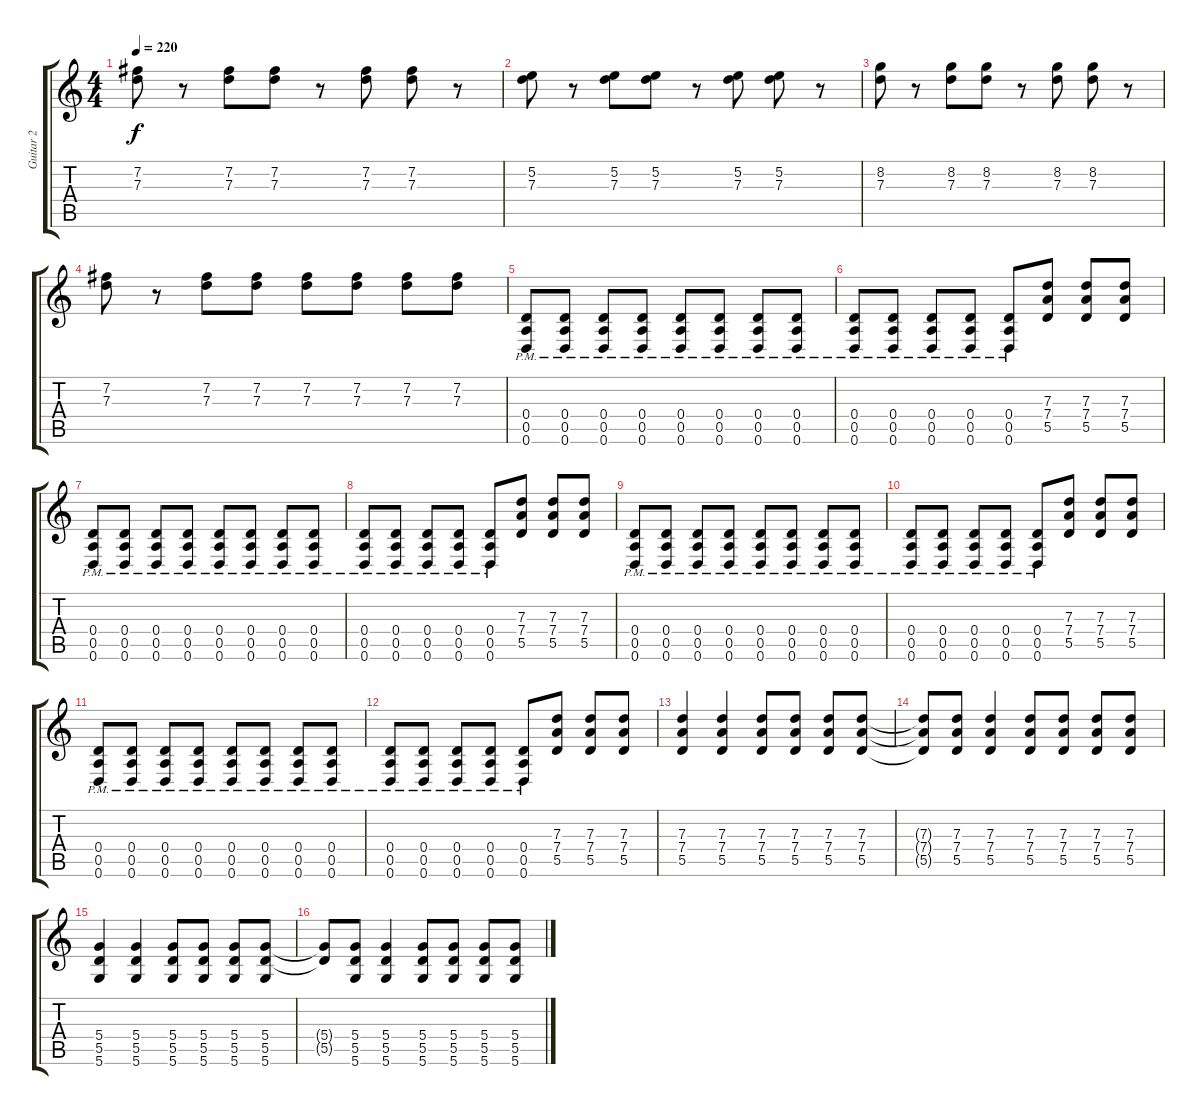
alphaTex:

\track ("Guitar 2" "Guitar 2") {instrument distortionguitar}
\staff {score tabs}
\tuning (E4 B3 G3 D3 A2 D2) {hide}
\ts (4 4)
\tempo 220
\clef g2
\ks c
(7.2 7.3).8{dy f} r.8 (7.2 7.3).8 (7.2 7.3).8 r.8 (7.2 7.3).8 (7.2 7.3).8 r.8 |
(5.2 7.3).8 r.8 (5.2 7.3).8 (5.2 7.3).8 r.8 (5.2 7.3).8 (5.2 7.3).8 r.8 |
(8.2 7.3).8 r.8 (8.2 7.3).8 (8.2 7.3).8 r.8 (8.2 7.3).8 (8.2 7.3).8 r.8 |
(7.2 7.3).8 r.8 (7.2 7.3).8 (7.2 7.3).8 (7.2 7.3).8 (7.2 7.3).8 (7.2 7.3).8 (7.2 7.3).8 |
(0.4{pm} 0.5{pm} 0.6{pm}).8 (0.4{pm} 0.5{pm} 0.6{pm}).8 (0.4{pm} 0.5{pm} 0.6{pm}).8 (0.4{pm} 0.5{pm} 0.6{pm}).8 (0.4{pm} 0.5{pm} 0.6{pm}).8 (0.4{pm} 0.5{pm} 0.6{pm}).8 (0.4{pm} 0.5{pm} 0.6{pm}).8 (0.4{pm} 0.5{pm} 0.6{pm}).8 |
(0.4{pm} 0.5{pm} 0.6{pm}).8 (0.4{pm} 0.5{pm} 0.6{pm}).8 (0.4{pm} 0.5{pm} 0.6{pm}).8 (0.4{pm} 0.5{pm} 0.6{pm}).8 (0.4{pm} 0.5{pm} 0.6{pm}).8 (7.3 7.4 5.5).8 (7.3 7.4 5.5).8 (7.3 7.4 5.5).8 |
(0.4{pm} 0.5{pm} 0.6{pm}).8 (0.4{pm} 0.5{pm} 0.6{pm}).8 (0.4{pm} 0.5{pm} 0.6{pm}).8 (0.4{pm} 0.5{pm} 0.6{pm}).8 (0.4{pm} 0.5{pm} 0.6{pm}).8 (0.4{pm} 0.5{pm} 0.6{pm}).8 (0.4{pm} 0.5{pm} 0.6{pm}).8 (0.4{pm} 0.5{pm} 0.6{pm}).8 |
(0.4{pm} 0.5{pm} 0.6{pm}).8 (0.4{pm} 0.5{pm} 0.6{pm}).8 (0.4{pm} 0.5{pm} 0.6{pm}).8 (0.4{pm} 0.5{pm} 0.6{pm}).8 (0.4{pm} 0.5{pm} 0.6{pm}).8 (7.3 7.4 5.5).8 (7.3 7.4 5.5).8 (7.3 7.4 5.5).8 |
(0.4{pm} 0.5{pm} 0.6{pm}).8 (0.4{pm} 0.5{pm} 0.6{pm}).8 (0.4{pm} 0.5{pm} 0.6{pm}).8 (0.4{pm} 0.5{pm} 0.6{pm}).8 (0.4{pm} 0.5{pm} 0.6{pm}).8 (0.4{pm} 0.5{pm} 0.6{pm}).8 (0.4{pm} 0.5{pm} 0.6{pm}).8 (0.4{pm} 0.5{pm} 0.6{pm}).8 |
(0.4{pm} 0.5{pm} 0.6{pm}).8 (0.4{pm} 0.5{pm} 0.6{pm}).8 (0.4{pm} 0.5{pm} 0.6{pm}).8 (0.4{pm} 0.5{pm} 0.6{pm}).8 (0.4{pm} 0.5{pm} 0.6{pm}).8 (7.3 7.4 5.5).8 (7.3 7.4 5.5).8 (7.3 7.4 5.5).8 |
(0.4{pm} 0.5{pm} 0.6{pm}).8 (0.4{pm} 0.5{pm} 0.6{pm}).8 (0.4{pm} 0.5{pm} 0.6{pm}).8 (0.4{pm} 0.5{pm} 0.6{pm}).8 (0.4{pm} 0.5{pm} 0.6{pm}).8 (0.4{pm} 0.5{pm} 0.6{pm}).8 (0.4{pm} 0.5{pm} 0.6{pm}).8 (0.4{pm} 0.5{pm} 0.6{pm}).8 |
(0.4{pm} 0.5{pm} 0.6{pm}).8 (0.4{pm} 0.5{pm} 0.6{pm}).8 (0.4{pm} 0.5{pm} 0.6{pm}).8 (0.4{pm} 0.5{pm} 0.6{pm}).8 (0.4{pm} 0.5{pm} 0.6{pm}).8 (7.3 7.4 5.5).8 (7.3 7.4 5.5).8 (7.3 7.4 5.5).8 |
(7.3 7.4 5.5).4 (7.3 7.4 5.5).4 (7.3 7.4 5.5).8 (7.3 7.4 5.5).8 (7.3 7.4 5.5).8 (7.3 7.4 5.5).8 |
(7.3{t} 7.4{t} 5.5{t}).8 (7.3 7.4 5.5).8 (7.3 7.4 5.5).4 (7.3 7.4 5.5).8 (7.3 7.4 5.5).8 (7.3 7.4 5.5).8 (7.3 7.4 5.5).8 |
(5.4 5.5 5.6).4 (5.4 5.5 5.6).4 (5.4 5.5 5.6).8 (5.4 5.5 5.6).8 (5.4 5.5 5.6).8 (5.4 5.5 5.6).8 |
(5.4{t} 5.5{t}).8 (5.4 5.5 5.6).8 (5.4 5.5 5.6).4 (5.4 5.5 5.6).8 (5.4 5.5 5.6).8 (5.4 5.5 5.6).8 (5.4 5.5 5.6).8
